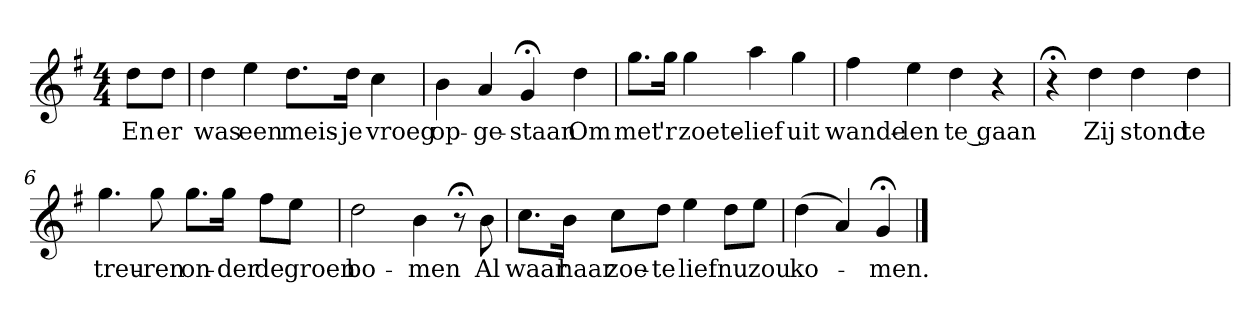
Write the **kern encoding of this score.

**kern	**text
*part1	*part1
*staff1	*staff1
*k[f#]	*
*G:	*
*M4/4	*
*MM120	*
=	=
8ddL	En
8ddJ	er
=1	=1
4dd	was
4ee	een
8.ddL	meis-
16ddJk	-je
4cc	vroeg
=2	=2
4b	op-
4a	-ge-
4g;<	-staan
4dd	Om
=3	=3
8.ggL	met
16ggJk	'r
4gg	zoete-
4aa	-lief
4gg	uit
=4	=4
4ff#	wande-
4ee	-len
4dd	te gaan
4r	.
=5	=5
4r;<	.
4dd	Zij
4dd	stond
4dd	te
=6	=6
4.gg	treu-
8gg	-ren
8.ggL	on-
16ggJk	-der
8ff#L	de
8eeJ	groen
=7	=7
2dd	bo-
4b	-men
8r;<	.
8b	Al
=8	=8
8.ccL	waar
16bJk	haar
8ccL	zoe-
8ddJ	-te
4ee	lief
8ddL	nu
8eeJ	zou
=9	=9
(4dd	ko-
4a)	.
4g;<	-men.
==	==
*-	*-
